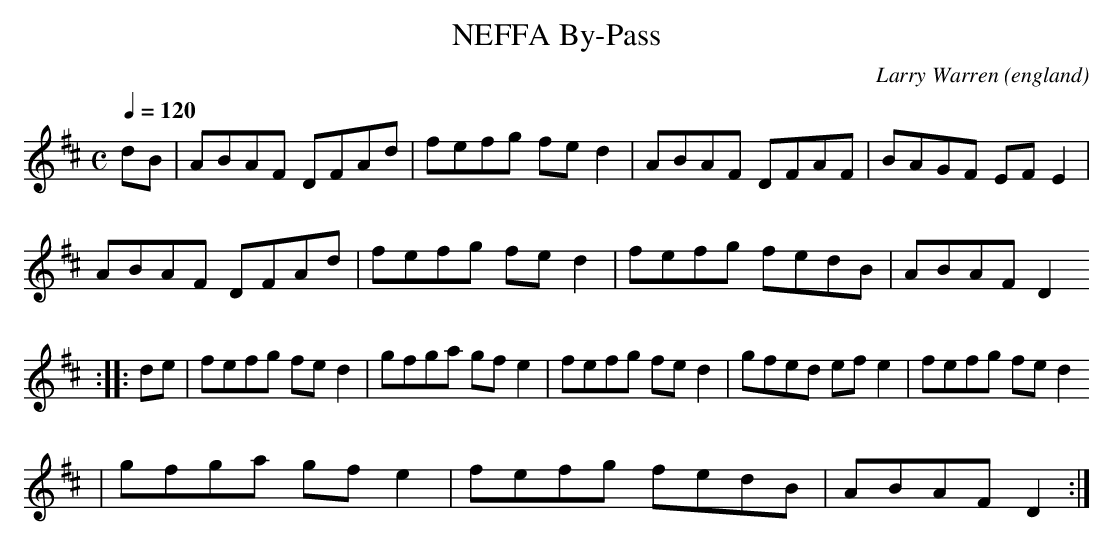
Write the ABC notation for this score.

X:1
T:NEFFA By-Pass
O:england
M:C
L:1/8
Q:1/4=120
C:Larry Warren
K:D
dB|ABAF DFAd|fefg fed2|ABAF DFAF|BAGF EFE2|
ABAF DFAd|fefg fed2|fefg fedB|ABAF D2
:||:de|fefg fed2|gfga gfe2|fefg fed2|gfed efe2|fefg fed2
|gfga gfe2|fefg fedB|ABAF D2:|
